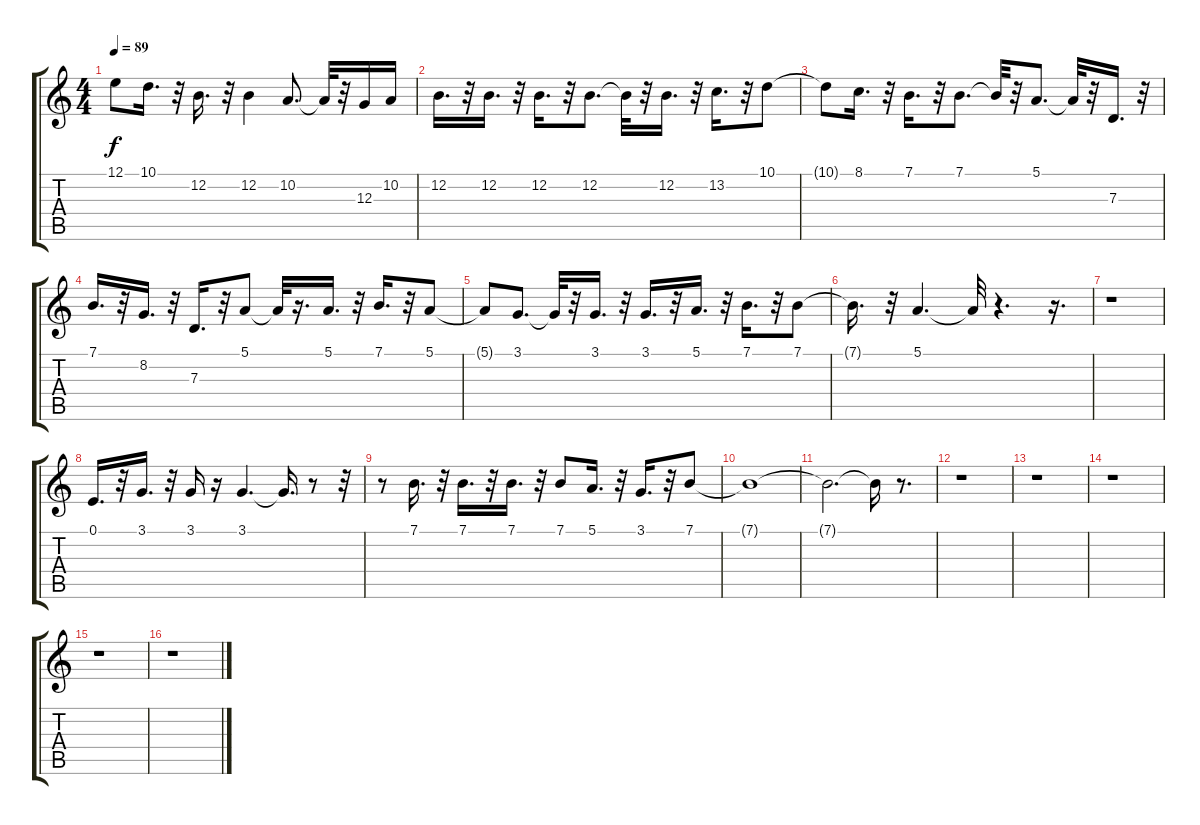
\track "" {instrument clarinet}
\staff {score tabs}
\tuning (E4 B3 G3 D3 A2 E2) {hide}
\ts (4 4)
\tempo 89
\clef g2
\ks c
12.1{t}.8{dy f} 10.1.16{d} r.32 12.2.16{d} r.32 12.2.4 10.2.8{d} 10.2{t}.32 r.32 12.3.16 10.2.16 |
12.2.16{d} r.32 12.2.16{d} r.32 12.2.16{d} r.32 12.2.8{d} 12.2{t}.32 r.32 12.2.16{d} r.32 13.2.16{d} r.32 10.1.8 |
10.1{t}.8 8.1.16{d} r.32 7.1.16{d} r.32 7.1.8{d} 7.1{t}.32 r.32 5.1.8{d} 5.1{t}.32 r.32 7.3.16{d} r.32 |
7.1.16{d} r.32 8.2.16{d} r.32 7.3.16{d} r.32 5.1.8 5.1{t}.32 r.16{d} 5.1.16{d} r.32 7.1.16{d} r.32 5.1.8 |
5.1{t}.8 3.1.8{d} 3.1{t}.32 r.32 3.1.16{d} r.32 3.1.16{d} r.32 5.1.16{d} r.32 7.1.16{d} r.32 7.1.8 |
7.1{t}.16{d} r.32 5.1.4{d} 5.1{t}.32 r.4{d} r.16{d} |
r.1 |
0.1.16{d} r.32 3.1.16{d} r.32 3.1.16 r.16 3.1.4{d} 3.1{t}.16{d} r.8 r.32 |
r.8 7.1.16{d} r.32 7.1.16{d} r.32 7.1.16{d} r.32 7.1.8 5.1.16{d} r.32 3.1.16{d} r.32 7.1.8 |
7.1{t}.1 |
7.1{t}.2{d} 7.1{t}.16 r.8{d} |
r.1 |
r.1 |
r.1 |
r.1 |
r.1
